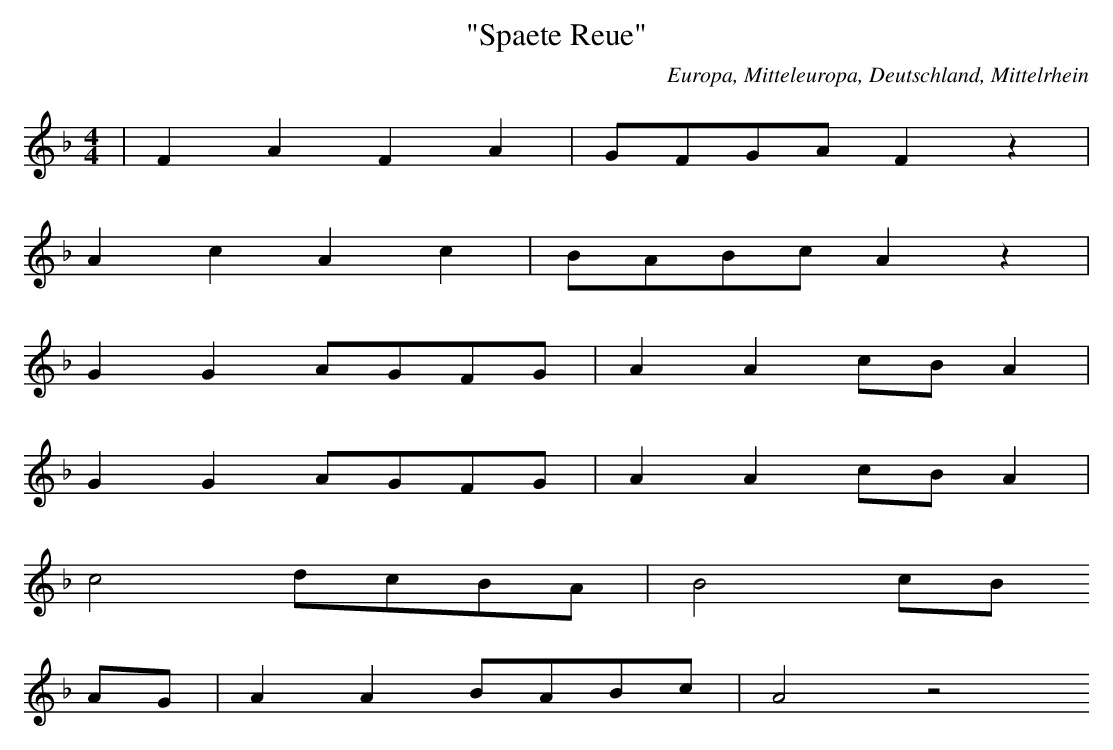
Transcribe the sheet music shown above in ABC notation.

X:1
T: "Spaete Reue"
O: Europa, Mitteleuropa, Deutschland, Mittelrhein
M: 4/4
L: 1/8
K: F
 | F2A2F2A2 | GFGAF2z2 |
A2c2A2c2 | BABcA2z2 |
G2G2AGFG | A2A2cBA2 |
G2G2AGFG | A2A2cBA2 |
c4dcBA | B4cB
AG | A2A2BABc | A4z4
